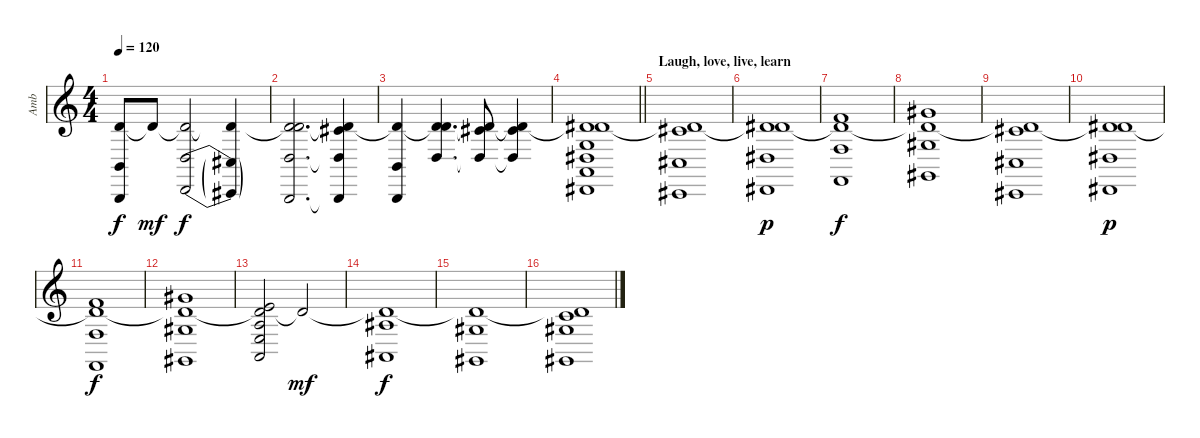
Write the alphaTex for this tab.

\track ("Amb" "Amb") {instrument brightacousticpiano}
\staff {score}
\tuning (Db4 Ab3 E3 B2 Gb2 B1) {hide}
\ts (4 4)
\tempo 120
\clef g2
\ks c
(1.1{t} 0.4 0.6).8{dy f} 1.1{t}.8{dy mf} (1.1{t} 2.4{be (custom 0 2 15 2 30 0 60 0)} 2.6{be (custom 0 2 15 2 30 0 60 0)}).2{dy f} (1.1{t} 2.4{be (hold 0 0 60 0) t} 2.6{be (hold 0 0 60 0) t}).4 |
(1.1{t} 10.3 8.5 0.6).2{d} (1.1{t} 9.3 8.5{t} 0.6{t}).4 |
(1.1{t} 0.4 0.6).4 (1.1{t} 6.2 3.4).4{d} (1.1{t} 5.2 3.4{t}).8 (1.1{t} 5.2 3.4{t}).4 |
\barLineRight lightlight
(1.1{t} 7.2 3.3 4.4 3.5 4.6).1 |
\section ("" "Laugh, love, live, learn")
(1.1{t} 9.3 7.5 2.6).1 |
(1.1{t} 11.3 9.5 4.6).1{dy p} |
(1.1{t} 13.3 11.5 6.6).1{dy f} |
(1.1{t} 16.3 14.5 9.6).1 |
(1.1{t} 9.3 7.5 2.6).1 |
(1.1{t} 11.3 9.5 4.6).1{dy p} |
(1.1{t} 13.3 11.5 6.6).1{dy f} |
(1.1{t} 16.3 14.5 9.6).1 |
(1.1{t} 12.3 10.4 10.5 10.6).2 1.1{t}.2{dy mf} |
(1.1{t} 11.4 11.6).1{dy f} |
(1.1{t} 9.4 9.6).1 |
(1.1{t} 8.3 9.4 9.6).1
